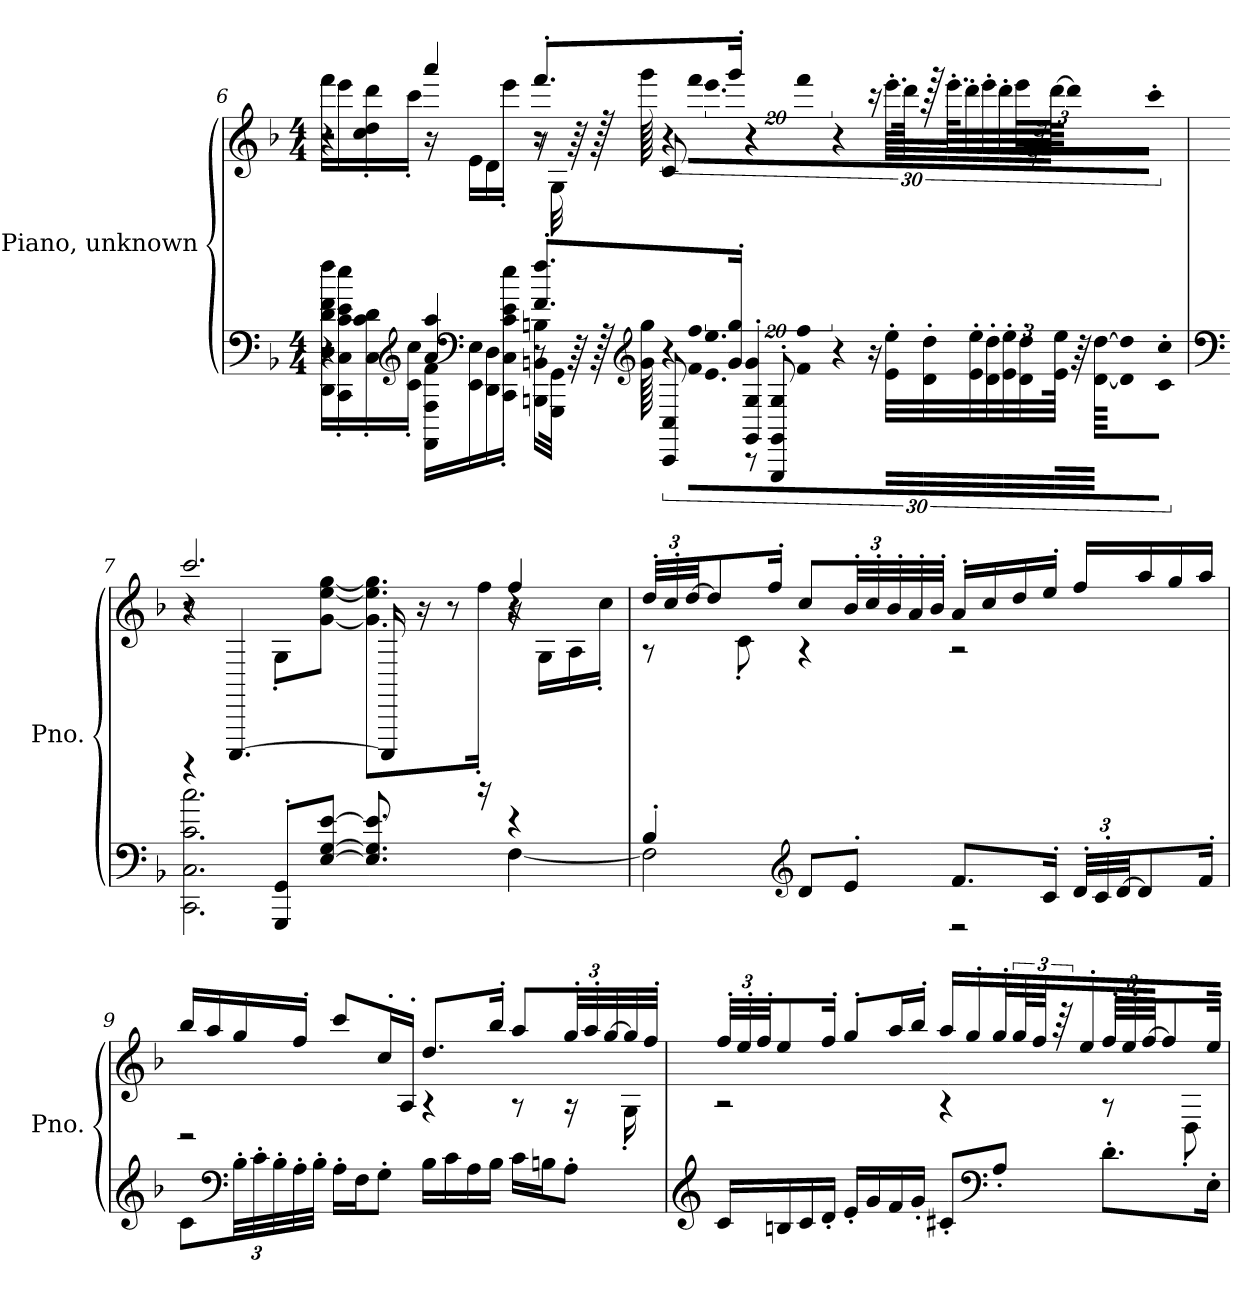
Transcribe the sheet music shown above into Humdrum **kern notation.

**kern	**kern
*part1	*part1
*staff2	*staff1
*I"Piano, unknown	*
*I'Pno.	*
!!LO:LB:g=z
*clefF4	*clefG2
*k[b-]	*k[b-]
*M4/4	*M4/4
=6	=6
*^	*^
*	*^	*	*^
4r	16DD\ 16D\ 16d\ 16f\ 16ff\LL	2r	4r	16fff\LL	2r
.	16CC\' 16C\' 16c\' 16e\' 16ee\'	.	.	16eee\	.
.	16C\' 16c\' 16d\'	.	.	16cc\' 16dd\' 16ddd\'	.
*clefG2	*	*	*	*	*
.	16c\' 16cc\'JJ	.	.	16ccc'\JJ	.
4a/ 4aa/	16FF\ 16F\ 16f\LL	.	4aaa/	16r	.
*clefF4	*	*	*	*	*
.	16EE\ 16E\	.	.	16e\LL	.
.	16DD\ 16D\	.	.	16d\	.
.	16CC\' 16C\' 16c\' 16e\' 16ee\'JJ	.	.	16eee'\JJ	.
8.f/' 8.ff/'L	16BBBn\ 16BBn\ 16Bn\LL	8r	8.fff'/L	16r	8r
.	32GGG\ 32GG\JJk	.	.	32G\	.
.	64r	.	.	64r	.
.	128r	.	.	128r	.
*clefG2	*	*	*	*	*
.	128g\ 128gg\	.	.	128ggg\	.
!	!LO:N:vis=128	!	!	!LO:N:vis=128	!
.	1920%17r	8CC/ 8C/	.	1920%17r	8c/
!	!LO:N:vis=256	!	!	!LO:N:vis=256	!
.	1920%17f\ 1920%17ff\KLLLL	.	.	1920%17fff\KLLLL	.
!	!LO:N:vis=64.	!	!	!LO:N:vis=64.	!
.	640%17e\ 640%17ee\	.	.	640%17eee\	.
.	1920ryy	.	.	1920ryy	.
!	!LO:N:vis=256	!	!	!LO:N:vis=256	!
.	1920%17f\ 1920%17ff\JJJJk	.	.	1920%17fff\JJJJk	.
!	!LO:N:vis=128	!	!	!LO:N:vis=128	!
.	1920%17r	.	.	1920%17r	.
16g/' 16gg/'Jk	16r	.	16ggg'/Jk	16r	.
*	*Xbrackettup	*	*	*	*
4GG/' 4G/' 4g/'	48e\' 48ee\'LLL	8r	4r	64.eee'\LLLL	4r
.	48d\' 48dd\'	.	.	.	.
.	.	.	.	128ddd\JJJJk	.
.	.	.	.	128r	.
.	.	.	.	64.eee'\KLLL	.
.	48e\' 48ee\'	.	.	.	.
*	*	*	*	*Xbrackettup	*
.	48d\' 48dd\'	.	.	48ddd'\	.
.	48e\' 48ee\'	.	.	48eee'\	.
.	48d\' 48dd\'	.	.	48ddd'\	.
*	*brackettup	*	*	*brackettup	*
.	96e\ 96ee\JJJk	8GGG/' 8GG/' 8G/'	.	96eee\JJJk	.
.	96r	.	.	96r	.
.	[96d\ [96dd\KLLL	.	.	[96ddd\KLLL	.
.	32d\] 32dd\]J	.	.	32ddd\J]	.
.	16c\' 16cc\'JJ	.	.	16ccc'\JJ	.
*v	*v	*v	*	*	*
!!LO:LB:g=z	!!	!!
=7	=7	=7	=7
*clefF4	*	*	*
*^	*	*	*
4r	2.CC\ 2.C\ 2.c\ 2.cc\	2.ccc/	4r	8r
.	.	.	.	[4.CCC/
8GGG/' 8GG/'L	.	.	8G'\L	.
[8E/ [8G/ [8e/J	.	.	[8g\ [8ee\ [8gg\J	.
8.E/] 8.G/] 8.e/]	.	.	8.g\] 8.ee\] 8.gg\]L	16CCC/]
.	.	.	.	16r
.	.	.	.	8r
16r	.	.	16ff'\Jk	.
4r	[4F\	4ff/	16r	4r
.	.	.	16G\LL	.
.	.	.	16A\	.
.	.	.	16cc'\JJ	.
*	*	*v	*v	*v
=8	=8	=8
*	*	*Xbrackettup
*	*	*^
4B-'/	2F\]	48dd'/LLL	8r
.	.	48cc'/	.
.	.	[48dd/JJ	.
.	.	8dd/]	.
.	.	.	8c'\
.	.	16ff'/Jk	.
*clefG2	*	*	*
8d/L	.	8cc/L	4r
8e'/J	.	48b-'/LL	.
.	.	48cc'/	.
.	.	48b-'/	.
.	.	32a'/	.
.	.	32b-'/JJJ	.
8.f/L	2r	16a'/LL	2r
.	.	16cc/	.
.	.	16dd/	.
16c'/Jk	.	16ee'/JJ	.
*Xbrackettup	*	*	*
48d'/LLL	.	16ff/LL	.
48c'/	.	.	.
[48d/JJ	.	.	.
8d/]	.	16aa/	.
.	.	16gg/	.
16f'/Jk	.	16aa/JJ	.
*v	*v	*	*
!!LO:PB:g=z	!!
=9	=9	=9
8c\L	16bb-/LL	2r
.	16aa/	.
*clefF4	*	*
48B-'\LL	16gg/	.
48c'\	.	.
48B-'\	.	.
32A'\	16ff'/JJ	.
32B-'\JJJ	.	.
16A'\LL	8ccc/L	.
16F\J	.	.
8G'\J	16cc'/L	.
.	16A'/JJ	.
16B-\LL	8.dd/L	4r
16c\	.	.
16A\	.	.
16B-\JJ	16bb-'/Jk	.
16c\LL	8aa/L	8r
16Bn\J	.	.
8A'\J	48gg'/LL	16r
.	48aa'/	.
.	[48gg/	.
.	32gg/]	16G'\
.	32ff'/JJJ	.
!!LO:LB:g=z	!!
=10	=10	=10
*clefG2	*	*
16c/LL	48ff'/LLL	2r
.	48ee'/	.
.	48ff'/JJ	.
16Bn/	8ee/	.
16c/	.	.
16d'/JJ	16ff'/Jk	.
16e'/LL	8gg'/L	.
16g/	.	.
16f/	16aa/L	.
16g'/JJ	16bb-'/JJ	.
8c#X'/L	16aa/LL	4r
.	16gg'/	.
*clefF4	*	*
8A'/J	32gg'/L	.
*	*brackettup	*
.	96gg/L	.
.	96ff/JJJJ	.
.	96r	.
.	16ee'/	.
*	*Xbrackettup	*
8.d'\L	48ff'/LLL	8r
.	48ee'/	.
.	[48ff/JJ	.
.	8ff/]	.
.	.	8D'\
16E'\Jk	16ee'/Jk	.
*	*v	*v
=	=
*-	*-
